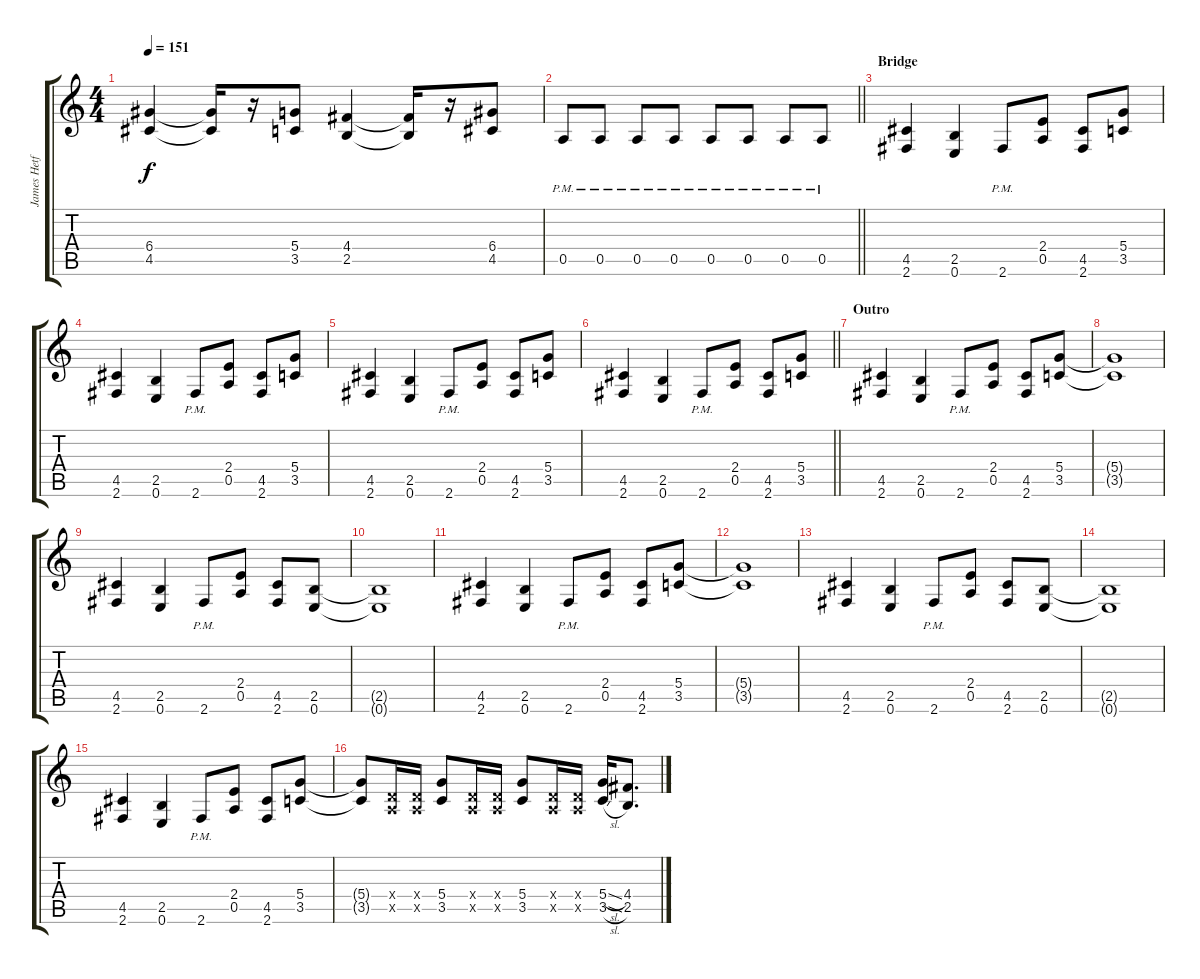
\track ("James Hetfield" "James Hetf") {instrument distortionguitar}
\staff {score tabs}
\tuning (E4 B3 G3 D3 A2 E2) {hide}
\ts (4 4)
\tempo 151
\clef g2
\ks c
(6.4 4.5).4{dy f} (6.4{t} 4.5{t}).16 r.16 (5.4 3.5).8 (4.4 2.5).4 (4.4{t} 2.5{t}).16 r.16 (6.4 4.5).8 |
\barLineRight lightlight
0.5{pm}.8 0.5{pm}.8 0.5{pm}.8 0.5{pm}.8 0.5{pm}.8 0.5{pm}.8 0.5{pm}.8 0.5{pm}.8 |
\section ("" "Bridge")
(4.5 2.6).4 (2.5 0.6).4 2.6{pm}.8 (2.4 0.5).8 (4.5 2.6).8 (5.4 3.5).8 |
(4.5 2.6).4 (2.5 0.6).4 2.6{pm}.8 (2.4 0.5).8 (4.5 2.6).8 (5.4 3.5).8 |
(4.5 2.6).4 (2.5 0.6).4 2.6{pm}.8 (2.4 0.5).8 (4.5 2.6).8 (5.4 3.5).8 |
\barLineRight lightlight
(4.5 2.6).4 (2.5 0.6).4 2.6{pm}.8 (2.4 0.5).8 (4.5 2.6).8 (5.4 3.5).8 |
\section ("" "Outro")
(4.5 2.6).4 (2.5 0.6).4 2.6{pm}.8 (2.4 0.5).8 (4.5 2.6).8 (5.4 3.5).8 |
(5.4{t} 3.5{t}).1 |
(4.5 2.6).4 (2.5 0.6).4 2.6{pm}.8 (2.4 0.5).8 (4.5 2.6).8 (2.5 0.6).8 |
(2.5{t} 0.6{t}).1 |
(4.5 2.6).4 (2.5 0.6).4 2.6{pm}.8 (2.4 0.5).8 (4.5 2.6).8 (5.4 3.5).8 |
(5.4{t} 3.5{t}).1 |
(4.5 2.6).4 (2.5 0.6).4 2.6{pm}.8 (2.4 0.5).8 (4.5 2.6).8 (2.5 0.6).8 |
(2.5{t} 0.6{t}).1 |
(4.5 2.6).4 (2.5 0.6).4 2.6{pm}.8 (2.4 0.5).8 (4.5 2.6).8 (5.4 3.5).8 |
(5.4{t} 3.5{t}).8 (0.4{x} 0.5{x}).16 (0.4{x} 0.5{x}).16 (5.4 3.5).8 (0.4{x} 0.5{x}).16 (0.4{x} 0.5{x}).16 (5.4 3.5).8 (0.4{x} 0.5{x}).16 (0.4{x} 0.5{x}).16 (5.4{sl} 3.5{sl}).16 (4.4 2.5).8{d}
